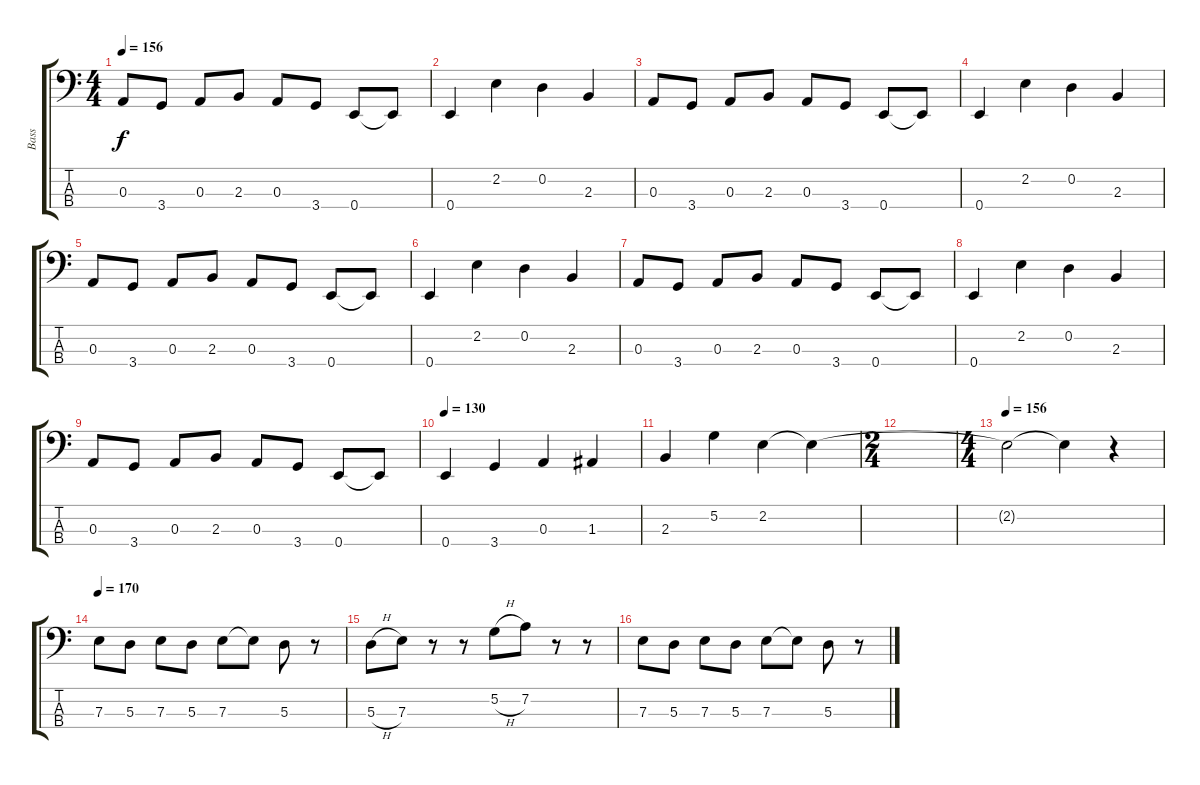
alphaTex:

\track ("Bass" "Bass") {instrument electricbassfinger}
\staff {score tabs}
\tuning (G2 D2 A1 E1) {hide}
\ts (4 4)
\tempo 156
\clef f4
\ks c
0.3.8{dy f} 3.4.8 0.3.8 2.3.8 0.3.8 3.4.8 0.4.8 0.4{t}.8 |
0.4.4 2.2.4 0.2.4 2.3.4 |
0.3.8 3.4.8 0.3.8 2.3.8 0.3.8 3.4.8 0.4.8 0.4{t}.8 |
0.4.4 2.2.4 0.2.4 2.3.4 |
0.3.8 3.4.8 0.3.8 2.3.8 0.3.8 3.4.8 0.4.8 0.4{t}.8 |
0.4.4 2.2.4 0.2.4 2.3.4 |
0.3.8 3.4.8 0.3.8 2.3.8 0.3.8 3.4.8 0.4.8 0.4{t}.8 |
0.4.4 2.2.4 0.2.4 2.3.4 |
0.3.8 3.4.8 0.3.8 2.3.8 0.3.8 3.4.8 0.4.8 0.4{t}.8 |
\tempo 130
0.4.4 3.4.4 0.3.4 1.3.4 |
2.3.4 5.2.4 2.2.4 2.2{t}.4 |
\ts (2 4)
|
\ts (4 4)
\tempo 156
2.2{t}.2 2.2{t}.4 r.4 |
\tempo 170
7.3.8 5.3.8 7.3.8 5.3.8 7.3.8 7.3{t}.8 5.3.8 r.8 |
5.3{h}.8 7.3.8 r.8 r.8 5.2{h}.8 7.2.8 r.8 r.8 |
7.3.8 5.3.8 7.3.8 5.3.8 7.3.8 7.3{t}.8 5.3.8 r.8
